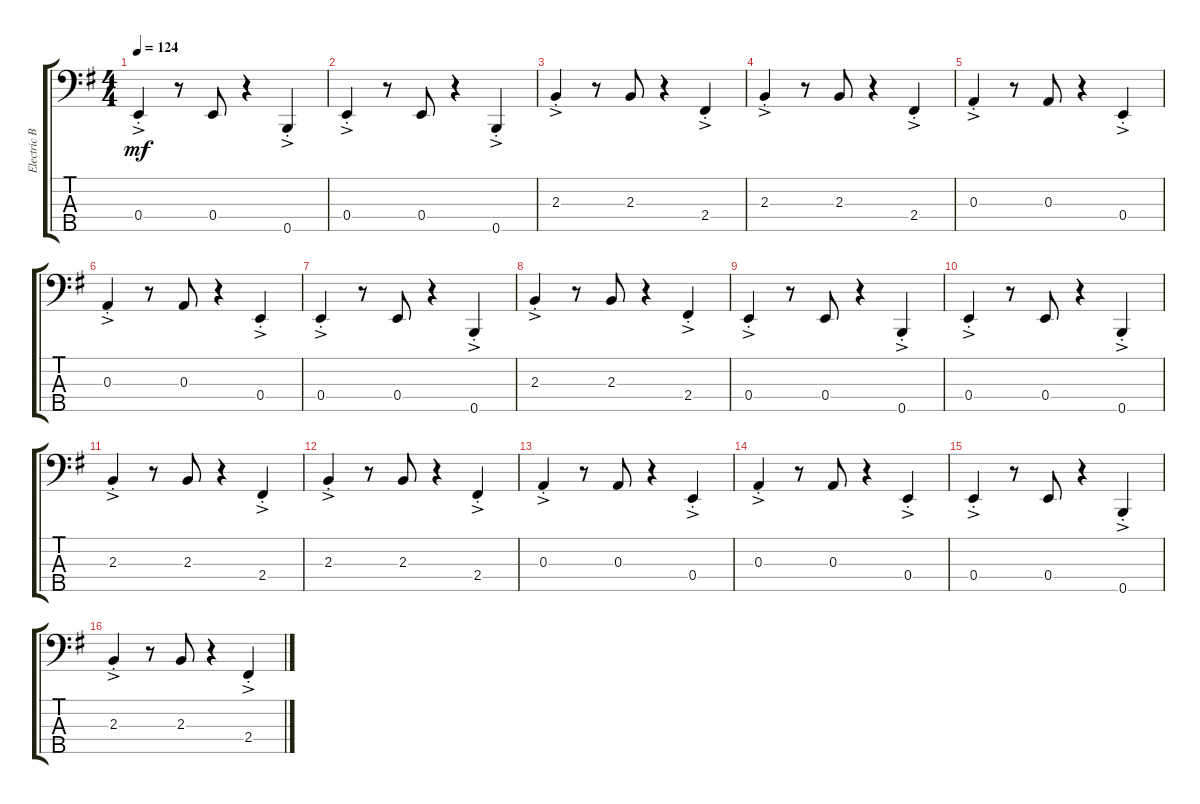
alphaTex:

\track ("Electric Bass" "Electric B") {instrument electricbassfinger}
\staff {score tabs}
\tuning (G2 D2 A1 E1 B0) {hide}
\ts (4 4)
\tempo 124
\clef f4
\ks g
0.4{ac st}.4{dy mf} r.8 0.4.8 r.4 0.5{ac st}.4 |
0.4{ac st}.4 r.8 0.4.8 r.4 0.5{ac st}.4 |
2.3{ac st}.4 r.8 2.3.8 r.4 2.4{ac st}.4 |
2.3{ac st}.4 r.8 2.3.8 r.4 2.4{ac st}.4 |
0.3{ac st}.4 r.8 0.3.8 r.4 0.4{ac st}.4 |
0.3{ac st}.4 r.8 0.3.8 r.4 0.4{ac st}.4 |
0.4{ac st}.4 r.8 0.4.8 r.4 0.5{ac st}.4 |
2.3{ac st}.4 r.8 2.3.8 r.4 2.4{ac st}.4 |
0.4{ac st}.4 r.8 0.4.8 r.4 0.5{ac st}.4 |
0.4{ac st}.4 r.8 0.4.8 r.4 0.5{ac st}.4 |
2.3{ac st}.4 r.8 2.3.8 r.4 2.4{ac st}.4 |
2.3{ac st}.4 r.8 2.3.8 r.4 2.4{ac st}.4 |
0.3{ac st}.4 r.8 0.3.8 r.4 0.4{ac st}.4 |
0.3{ac st}.4 r.8 0.3.8 r.4 0.4{ac st}.4 |
0.4{ac st}.4 r.8 0.4.8 r.4 0.5{ac st}.4 |
2.3{ac st}.4 r.8 2.3.8 r.4 2.4{ac st}.4
